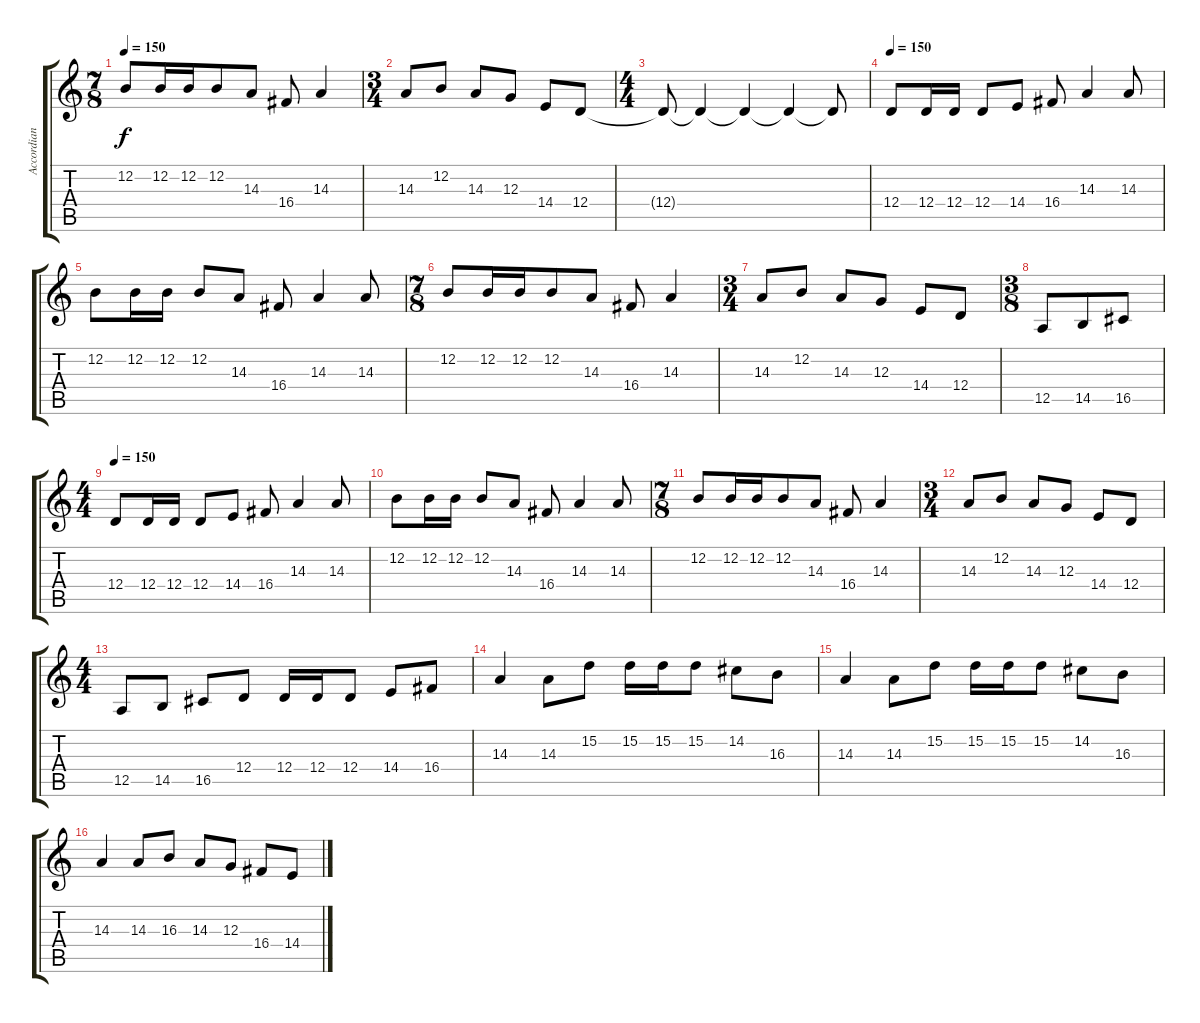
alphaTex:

\track ("Accordian" "Accordian") {instrument accordion}
\staff {score tabs}
\tuning (E4 B3 G3 D3 A2 E2) {hide}
\ts (7 8)
\tempo 150
\clef g2
\ks c
12.2.8{dy f} 12.2.16 12.2.16 12.2.8 14.3.8 16.4.8 14.3.4 |
\ts (3 4)
14.3.8 12.2.8 14.3.8 12.3.8 14.4.8 12.4.8 |
\ts (4 4)
12.4{t}.8 12.4{t}.4 12.4{t}.4 12.4{t}.4 12.4{t}.8 |
\tempo 150
12.4.8 12.4.16 12.4.16 12.4.8 14.4.8 16.4.8 14.3.4 14.3.8 |
12.2.8 12.2.16 12.2.16 12.2.8 14.3.8 16.4.8 14.3.4 14.3.8 |
\ts (7 8)
12.2.8 12.2.16 12.2.16 12.2.8 14.3.8 16.4.8 14.3.4 |
\ts (3 4)
14.3.8 12.2.8 14.3.8 12.3.8 14.4.8 12.4.8 |
\ts (3 8)
12.5.8 14.5.8 16.5.8 |
\ts (4 4)
\tempo 150
12.4.8 12.4.16 12.4.16 12.4.8 14.4.8 16.4.8 14.3.4 14.3.8 |
12.2.8 12.2.16 12.2.16 12.2.8 14.3.8 16.4.8 14.3.4 14.3.8 |
\ts (7 8)
12.2.8 12.2.16 12.2.16 12.2.8 14.3.8 16.4.8 14.3.4 |
\ts (3 4)
14.3.8 12.2.8 14.3.8 12.3.8 14.4.8 12.4.8 |
\ts (4 4)
12.5.8 14.5.8 16.5.8 12.4.8 12.4.16 12.4.16 12.4.8 14.4.8 16.4.8 |
14.3.4 14.3.8 15.2.8 15.2.16 15.2.16 15.2.8 14.2.8 16.3.8 |
14.3.4 14.3.8 15.2.8 15.2.16 15.2.16 15.2.8 14.2.8 16.3.8 |
14.3.4 14.3.8 16.3.8 14.3.8 12.3.8 16.4.8 14.4.8
